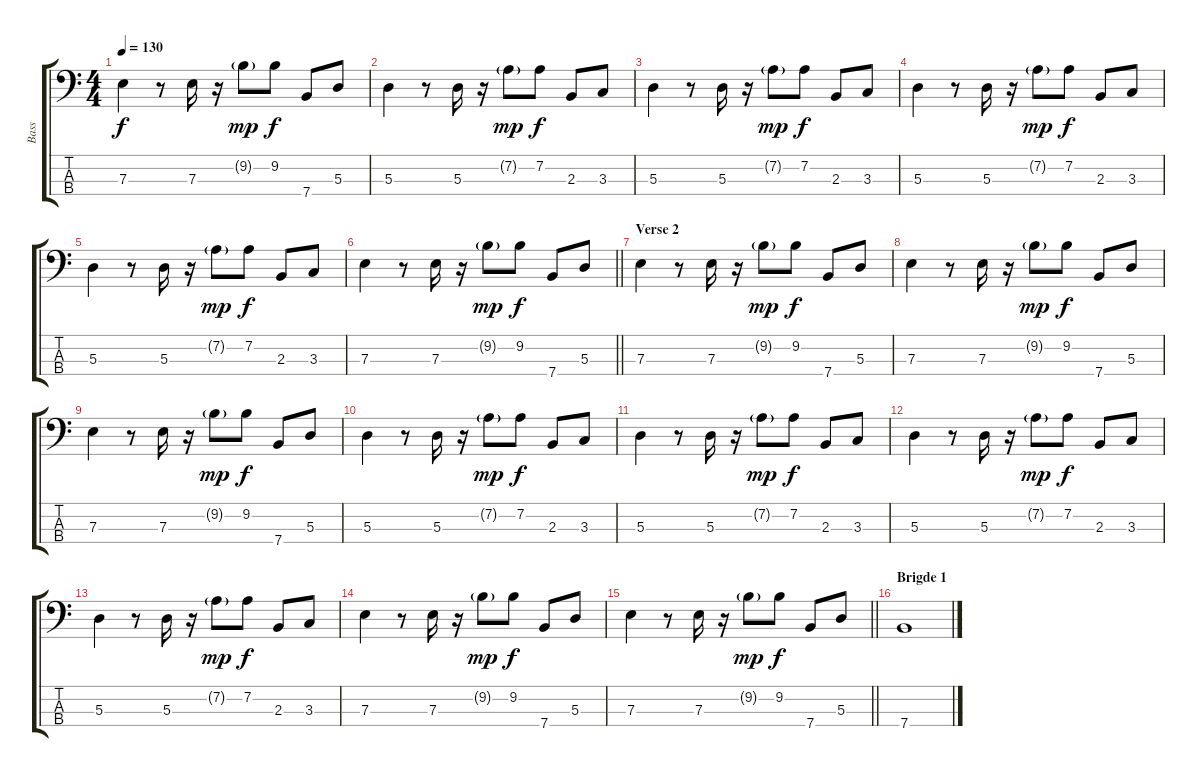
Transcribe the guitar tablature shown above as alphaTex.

\track ("Bass" "Bass") {instrument electricbassfinger}
\staff {score tabs}
\tuning (G2 D2 A1 E1) {hide}
\ts (4 4)
\tempo 130
\clef f4
\ks c
7.3.4{dy f} r.8 7.3.16 r.16 9.2{g}.8{dy mp} 9.2.8{dy f} 7.4.8 5.3.8 |
5.3.4 r.8 5.3.16 r.16 7.2{g}.8{dy mp} 7.2.8{dy f} 2.3.8 3.3.8 |
5.3.4 r.8 5.3.16 r.16 7.2{g}.8{dy mp} 7.2.8{dy f} 2.3.8 3.3.8 |
5.3.4 r.8 5.3.16 r.16 7.2{g}.8{dy mp} 7.2.8{dy f} 2.3.8 3.3.8 |
5.3.4 r.8 5.3.16 r.16 7.2{g}.8{dy mp} 7.2.8{dy f} 2.3.8 3.3.8 |
\barLineRight lightlight
7.3.4 r.8 7.3.16 r.16 9.2{g}.8{dy mp} 9.2.8{dy f} 7.4.8 5.3.8 |
\section ("" "Verse 2")
7.3.4 r.8 7.3.16 r.16 9.2{g}.8{dy mp} 9.2.8{dy f} 7.4.8 5.3.8 |
7.3.4 r.8 7.3.16 r.16 9.2{g}.8{dy mp} 9.2.8{dy f} 7.4.8 5.3.8 |
7.3.4 r.8 7.3.16 r.16 9.2{g}.8{dy mp} 9.2.8{dy f} 7.4.8 5.3.8 |
5.3.4 r.8 5.3.16 r.16 7.2{g}.8{dy mp} 7.2.8{dy f} 2.3.8 3.3.8 |
5.3.4 r.8 5.3.16 r.16 7.2{g}.8{dy mp} 7.2.8{dy f} 2.3.8 3.3.8 |
5.3.4 r.8 5.3.16 r.16 7.2{g}.8{dy mp} 7.2.8{dy f} 2.3.8 3.3.8 |
5.3.4 r.8 5.3.16 r.16 7.2{g}.8{dy mp} 7.2.8{dy f} 2.3.8 3.3.8 |
7.3.4 r.8 7.3.16 r.16 9.2{g}.8{dy mp} 9.2.8{dy f} 7.4.8 5.3.8 |
\barLineRight lightlight
7.3.4 r.8 7.3.16 r.16 9.2{g}.8{dy mp} 9.2.8{dy f} 7.4.8 5.3.8 |
\section ("" "Brigde 1")
7.4.1
